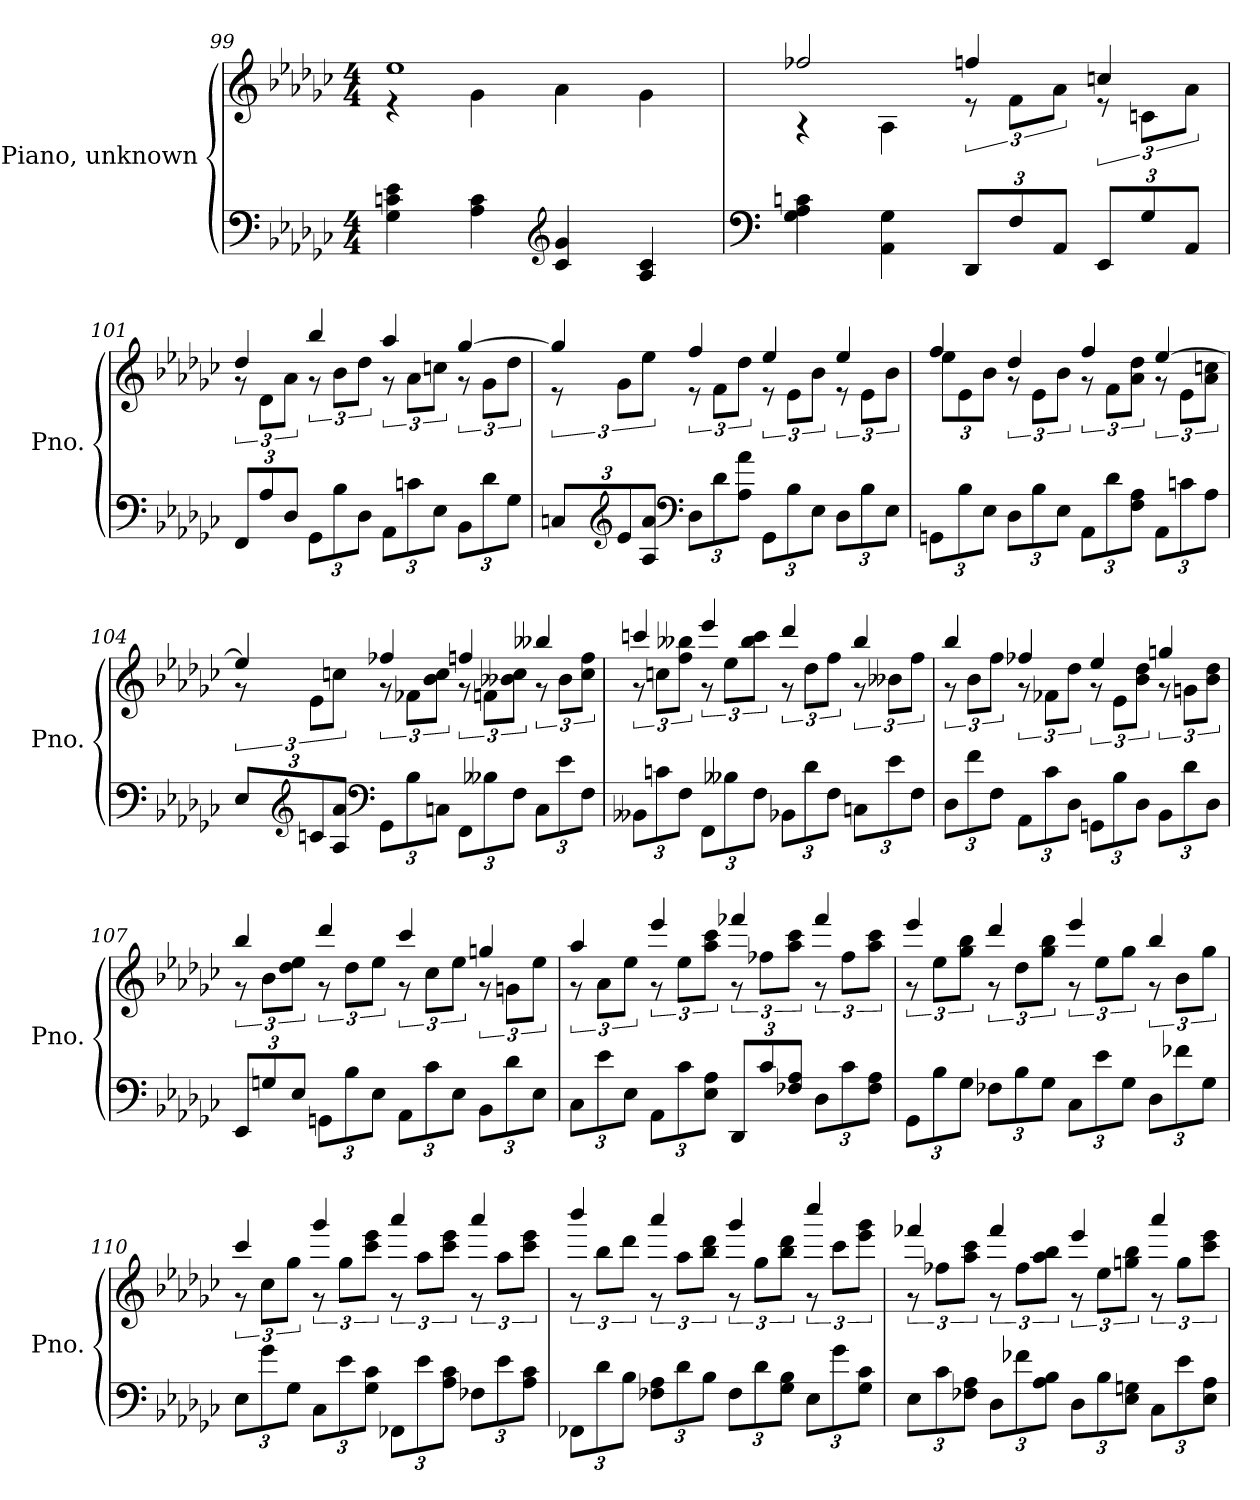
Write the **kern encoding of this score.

**kern	**kern
*part1	*part1
*staff2	*staff1
*I"Piano, unknown	*
*I'Pno.	*
*clefF4	*clefG2
*k[b-e-a-d-g-c-]	*k[b-e-a-d-g-c-]
*M4/4	*M4/4
=99	=99
*	*^
4G-\ 4cn\ 4e-\	1ee-	4r
4A-\ 4c\	.	4g-\
*clefG2	*	*
4c/ 4g-/	.	4a-\
4A-/ 4c/	.	4g-\
=100	=100	=100
*clefF4	*	*
4G-\ 4A-\ 4cn\	2ff-X/	4r
4AA-\ 4G-\	.	4A-\
*Xbrackettup	*	*
12DD-/L	4ffn/	12r
12F/	.	12f\L
12AA-/J	.	12a-\J
12EE-/L	4ccn/	12r
12G-/	.	12cn\L
12AA-/J	.	12a-\J
!!LO:LB:g=z	!!
=101	=101	=101
12FF/L	4dd-/	12r
12A-/	.	12d-\L
12D-/J	.	12a-\J
12GG-\L	4bb-/	12r
12B-\	.	12b-\L
12D-\J	.	12dd-\J
12AA-\L	4aa-/	12r
12cn\	.	12a-\L
12E-\J	.	12ccn\J
12BB-\L	[4gg-/	12r
12d-\	.	12g-\L
12G-\J	.	12dd-\J
=102	=102	=102
12Cn/L	4gg-/]	12r
*clefG2	*	*
12e-/	.	12g-\L
12A-/ 12a-/J	.	12ee-\J
*clefF4	*	*
12D-\L	4ff/	12r
12d-\	.	12f\L
12A-\ 12a-\J	.	12dd-\J
12GG-\L	4ee-/	12r
12B-\	.	12e-\L
12E-\J	.	12b-\J
12D-\L	4ee-/	12r
12B-\	.	12e-\L
12E-\J	.	12b-\J
=103	=103	=103
*	*	*Xbrackettup
12GGn\L	4ff/	12ee-\L
12B-\	.	12e-\
12E-\J	.	12b-\J
*	*	*brackettup
12D-\L	4dd-/	12r
12B-\	.	12e-\L
12E-\J	.	12b-\J
12AA-\L	4ff/	12r
12d-\	.	12f\L
12F\ 12A-\J	.	12a-\ 12dd-\J
12AA-\L	[4ee-/	12r
12cn\	.	12e-\L
12A-\J	.	12a-\ 12ccn\J
!!LO:LB:g=z	!!
=104	=104	=104
12E-/L	4ee-/]	12r
*clefG2	*	*
12cn/	.	12e-\L
12A-/ 12a-/J	.	12ccn\J
*clefF4	*	*
12GG-\L	4ff-X/	12r
12B-\	.	12f-X\L
12Cn\J	.	12b-\ 12cc\J
12FF\L	4ffn/	12r
12B--X\	.	12fn\L
12F\J	.	12b--X\ 12cc\J
12C\L	4bb--X/	12r
12e-\	.	12b--\L
12F\J	.	12cc\ 12ff\J
=105	=105	=105
12BB--X\L	4cccn/	12r
12cn\	.	12ccn\L
12F\J	.	12ff\ 12bb--X\J
12FF\L	4eee-/	12r
12B--X\	.	12ee-\L
12F\J	.	12bb--\ 12ccc\J
12BB-X\L	4ddd-/	12r
12d-\	.	12dd-\L
12F\J	.	12ff\J
12Cn\L	4bb--/	12r
12e-\	.	12b--X\L
12F\J	.	12ff\J
!!LO:PB:g=z	!!
=106	=106	=106
12D-\L	4bb-/	12r
12f\	.	12b-\L
12F\J	.	12ff\J
12AA-\L	4ff-X/	12r
12c-\	.	12f-X\L
12D-\J	.	12dd-\J
12GGn\L	4ee-/	12r
12B-\	.	12e-\L
12D-\J	.	12b-\ 12dd-\J
12BB-\L	4ggn/	12r
12d-\	.	12gn\L
12D-\J	.	12b-\ 12dd-\J
=107	=107	=107
12EE-/L	4bb-/	12r
12Gn/	.	12b-\L
12E-/J	.	12dd-\ 12ee-\J
12GGn\L	4ddd-/	12r
12B-\	.	12dd-\L
12E-\J	.	12ee-\J
12AA-\L	4ccc-/	12r
12c-\	.	12cc-\L
12E-\J	.	12ee-\J
12BB-\L	4ggn/	12r
12d-\	.	12gn\L
12E-\J	.	12ee-\J
!!LO:LB:g=z	!!
=108	=108	=108
12C-\L	4aa-/	12r
12e-\	.	12a-\L
12E-\J	.	12ee-\J
12AA-\L	4eee-/	12r
12c-\	.	12ee-\L
12E-\ 12A-\J	.	12aa-\ 12ccc-\J
12DD-/L	4fff-X/	12r
12c-/	.	12ff-X\L
12F-X/ 12A-/J	.	12aa-\ 12ccc-\J
12D-\L	4fff-/	12r
12c-\	.	12ff-\L
12F-\ 12A-\J	.	12aa-\ 12ccc-\J
=109	=109	=109
12GG-\L	4eee-/	12r
12B-\	.	12ee-\L
12G-\J	.	12gg-\ 12bb-\J
12F-X\L	4ddd-/	12r
12B-\	.	12dd-\L
12G-\J	.	12gg-\ 12bb-\J
12C-\L	4eee-/	12r
12e-\	.	12ee-\L
12G-\J	.	12gg-\J
12D-\L	4bb-/	12r
12f-X\	.	12b-\L
12G-\J	.	12gg-\J
!!LO:LB:g=z	!!
=110	=110	=110
12E-\L	4ccc-/	12r
12g-\	.	12cc-\L
12G-\J	.	12gg-\J
12C-\L	4ggg-/	12r
12e-\	.	12gg-\L
12G-\ 12c-\J	.	12ccc-\ 12eee-\J
12FF-X\L	4aaa-/	12r
12e-\	.	12aa-\L
12A-\ 12c-\J	.	12ccc-\ 12eee-\J
12F-X\L	4aaa-/	12r
12e-\	.	12aa-\L
12A-\ 12c-\J	.	12ccc-\ 12eee-\J
=111	=111	=111
12FF-X\L	4bbb-/	12r
12d-\	.	12bb-\L
12B-\J	.	12ddd-\J
12F-X\ 12A-\L	4aaa-/	12r
12d-\	.	12aa-\L
12B-\J	.	12bb-\ 12ddd-\J
12F-\L	4ggg-/	12r
12d-\	.	12gg-\L
12G-\ 12B-\J	.	12bb-\ 12ddd-\J
12E-\L	4cccc-/	12r
12g-\	.	12ccc-\L
12G-\ 12c-\J	.	12eee-\ 12ggg-\J
!!LO:LB:g=z	!!
=112	=112	=112
12E-\L	4fff-X/	12r
12c-\	.	12ff-X\L
12F-X\ 12A-\J	.	12aa-\ 12ccc-\J
12D-\L	4fff-/	12r
12f-X\	.	12ff-\L
12A-\ 12B-\J	.	12aa-\ 12bb-\J
12D-\L	4eee-/	12r
12B-\	.	12ee-\L
12E-\ 12Gn\J	.	12ggn\ 12bb-\J
12C-\L	4aaa-/	12r
12e-\	.	12gg\L
12E-\ 12A-\J	.	12ccc-\ 12eee-\J
*	*v	*v
=	=
*-	*-
